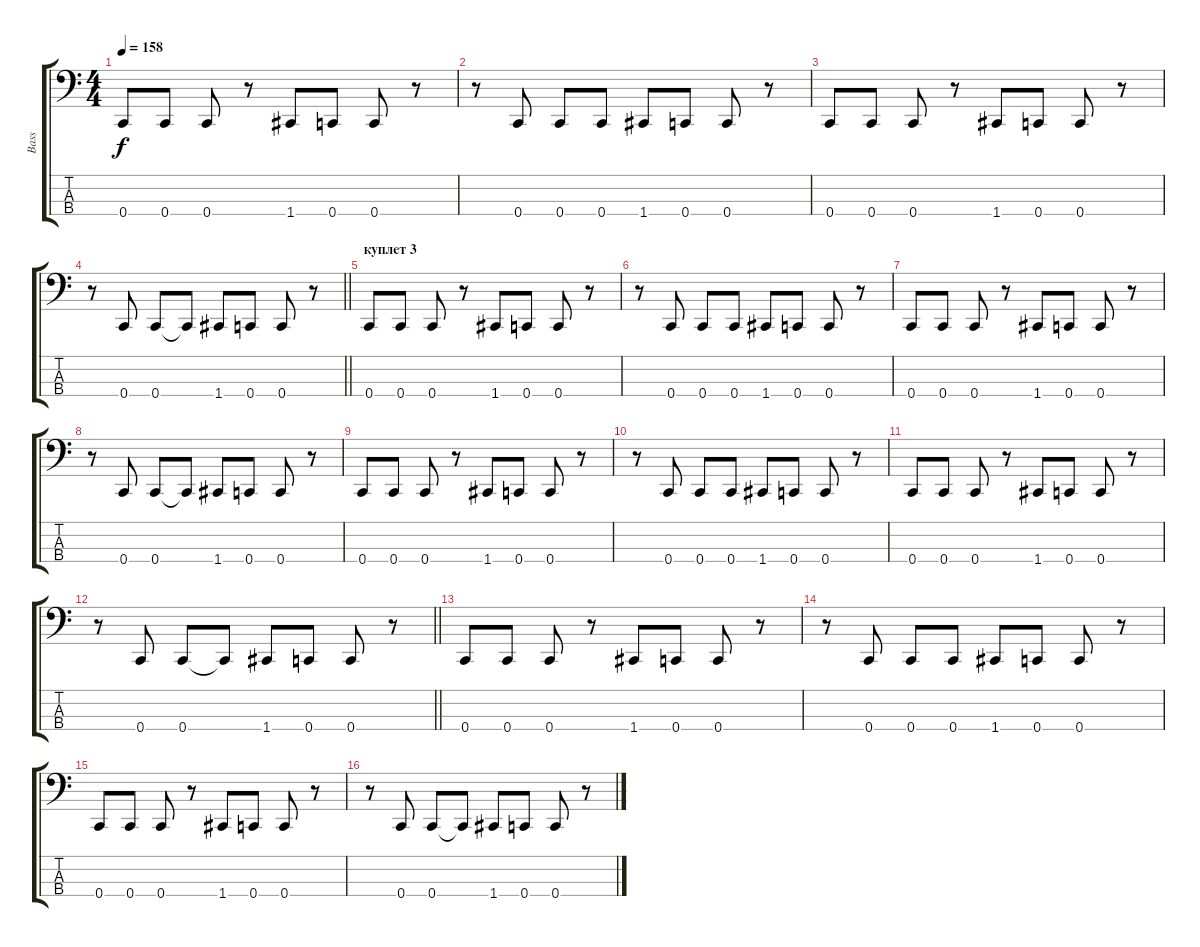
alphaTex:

\track ("Bass" "Bass") {instrument electricbassfinger}
\staff {score tabs}
\tuning (F2 C2 G1 C1) {hide}
\ts (4 4)
\tempo 158
\clef f4
\ks c
0.4.8{dy f} 0.4.8 0.4.8 r.8 1.4.8 0.4.8 0.4.8 r.8 |
r.8 0.4.8 0.4.8 0.4.8 1.4.8 0.4.8 0.4.8 r.8 |
0.4.8 0.4.8 0.4.8 r.8 1.4.8 0.4.8 0.4.8 r.8 |
\barLineRight lightlight
r.8 0.4.8 0.4.8 0.4{t}.8 1.4.8 0.4.8 0.4.8 r.8 |
\section ("" "куплет 3")
0.4.8 0.4.8 0.4.8 r.8 1.4.8 0.4.8 0.4.8 r.8 |
r.8 0.4.8 0.4.8 0.4.8 1.4.8 0.4.8 0.4.8 r.8 |
0.4.8 0.4.8 0.4.8 r.8 1.4.8 0.4.8 0.4.8 r.8 |
r.8 0.4.8 0.4.8 0.4{t}.8 1.4.8 0.4.8 0.4.8 r.8 |
0.4.8 0.4.8 0.4.8 r.8 1.4.8 0.4.8 0.4.8 r.8 |
r.8 0.4.8 0.4.8 0.4.8 1.4.8 0.4.8 0.4.8 r.8 |
0.4.8 0.4.8 0.4.8 r.8 1.4.8 0.4.8 0.4.8 r.8 |
\barLineRight lightlight
r.8 0.4.8 0.4.8 0.4{t}.8 1.4.8 0.4.8 0.4.8 r.8 |
\section ("" "")
0.4.8 0.4.8 0.4.8 r.8 1.4.8 0.4.8 0.4.8 r.8 |
r.8 0.4.8 0.4.8 0.4.8 1.4.8 0.4.8 0.4.8 r.8 |
0.4.8 0.4.8 0.4.8 r.8 1.4.8 0.4.8 0.4.8 r.8 |
r.8 0.4.8 0.4.8 0.4{t}.8 1.4.8 0.4.8 0.4.8 r.8
